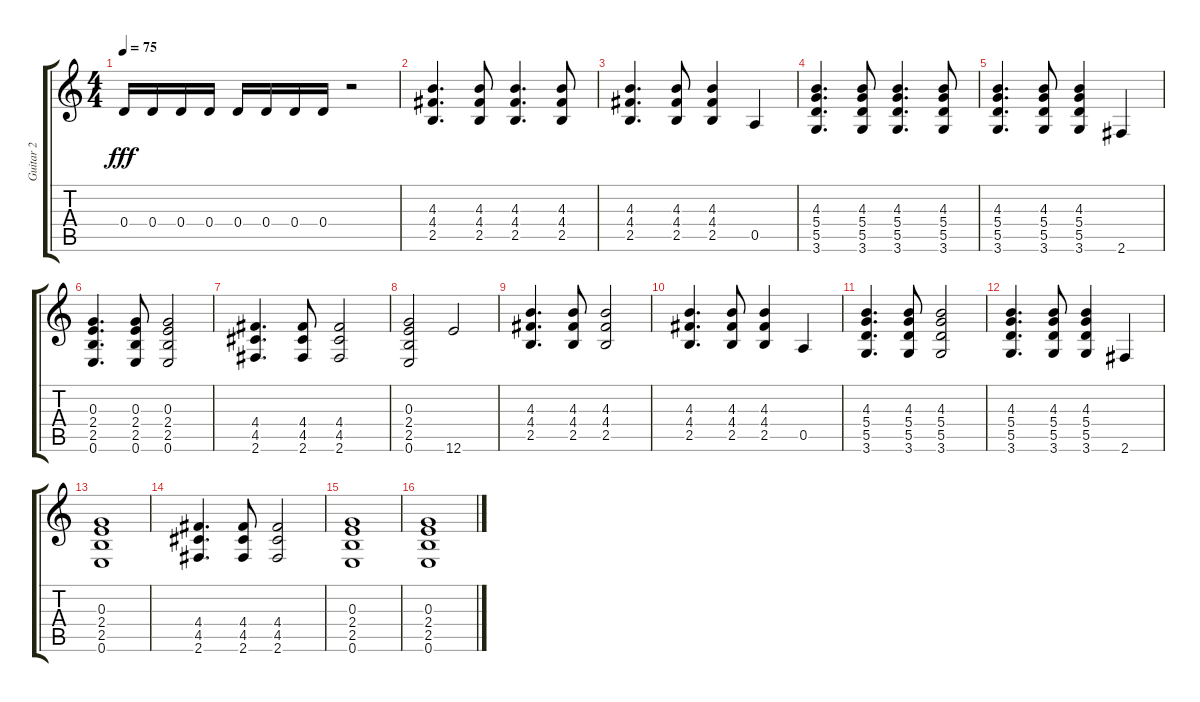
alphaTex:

\track ("Guitar 2" "Guitar 2") {instrument distortionguitar}
\staff {score tabs}
\tuning (E4 B3 G3 D3 A2 E2) {hide}
\ts (4 4)
\tempo 75
\clef g2
\ks c
0.4.16{dy fff} 0.4.16 0.4.16 0.4.16 0.4.16 0.4.16 0.4.16 0.4.16 r.2 |
(4.3 4.4 2.5).4{d} (4.3 4.4 2.5).8 (4.3 4.4 2.5).4{d} (4.3 4.4 2.5).8 |
(4.3 4.4 2.5).4{d} (4.3 4.4 2.5).8 (4.3 4.4 2.5).4 0.5.4 |
(4.3 5.4 5.5 3.6).4{d} (4.3 5.4 5.5 3.6).8 (4.3 5.4 5.5 3.6).4{d} (4.3 5.4 5.5 3.6).8 |
(4.3 5.4 5.5 3.6).4{d} (4.3 5.4 5.5 3.6).8 (4.3 5.4 5.5 3.6).4 2.6.4 |
(0.3 2.4 2.5 0.6).4{d} (0.3 2.4 2.5 0.6).8 (0.3 2.4 2.5 0.6).2 |
(4.4 4.5 2.6).4{d} (4.4 4.5 2.6).8 (4.4 4.5 2.6).2 |
(0.3 2.4 2.5 0.6).2 12.6.2 |
(4.3 4.4 2.5).4{d} (4.3 4.4 2.5).8 (4.3 4.4 2.5).2 |
(4.3 4.4 2.5).4{d} (4.3 4.4 2.5).8 (4.3 4.4 2.5).4 0.5.4 |
(4.3 5.4 5.5 3.6).4{d} (4.3 5.4 5.5 3.6).8 (4.3 5.4 5.5 3.6).2 |
(4.3 5.4 5.5 3.6).4{d} (4.3 5.4 5.5 3.6).8 (4.3 5.4 5.5 3.6).4 2.6.4 |
(0.3 2.4 2.5 0.6).1 |
(4.4 4.5 2.6).4{d} (4.4 4.5 2.6).8 (4.4 4.5 2.6).2 |
(0.3 2.4 2.5 0.6).1 |
(0.3 2.4 2.5 0.6).1
